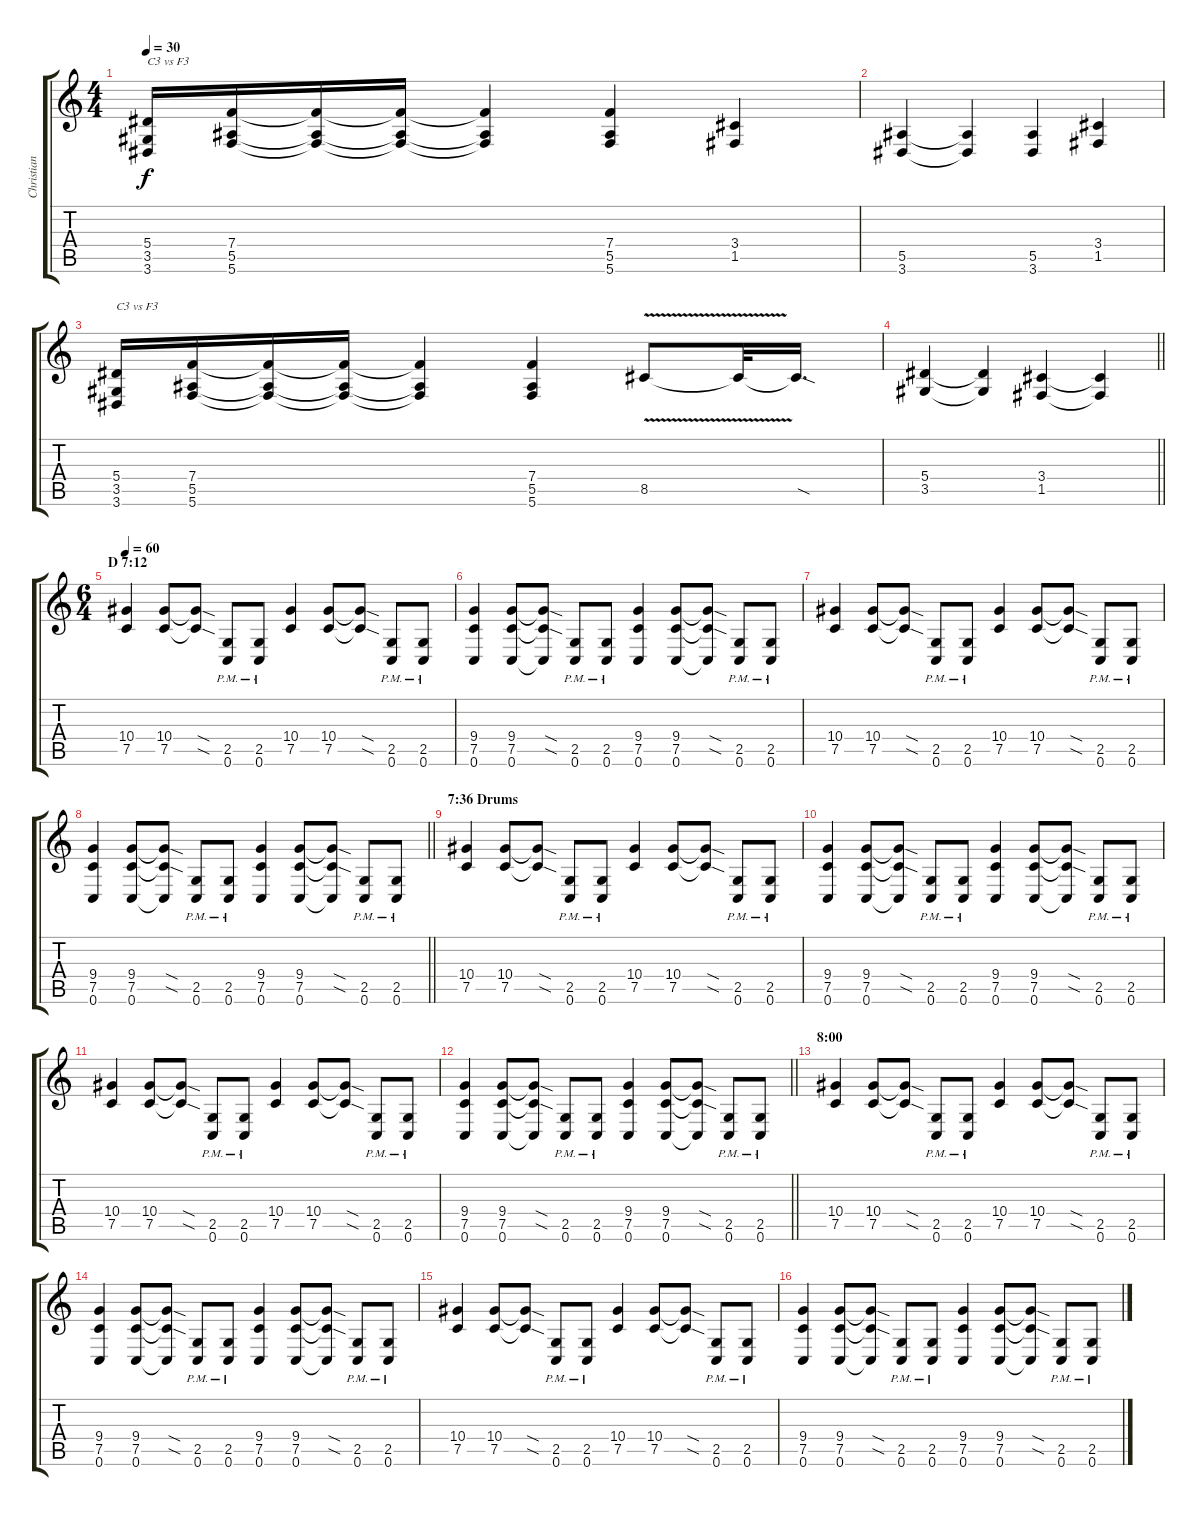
\track ("Christian Hector (Rhythm Guitar)" "Christian ") {instrument distortionguitar}
\staff {score tabs}
\tuning (C4 G3 Eb3 Bb2 F2 C2) {hide}
\ts (4 4)
\tempo 30
\clef g2
\ks c
(5.4 3.5 3.6).16{txt "C3 vs F3" dy f} (7.4 5.5 5.6).16 (7.4{t} 5.5{t} 5.6{t}).16 (7.4{t} 5.5{t} 5.6{t}).16 (7.4{t} 5.5{t} 5.6{t}).4 (7.4 5.5 5.6).4 (3.4 1.5).4 |
(5.5 3.6).4 (5.5{t} 3.6{t}).4 (5.5 3.6).4 (3.4 1.5).4 |
(5.4 3.5 3.6).16{txt "C3 vs F3"} (7.4 5.5 5.6).16 (7.4{t} 5.5{t} 5.6{t}).16 (7.4{t} 5.5{t} 5.6{t}).16 (7.4{t} 5.5{t} 5.6{t}).4 (7.4 5.5 5.6).4 8.5{v}.8 8.5{t}.32 8.5{sod t}.16{d} |
\barLineRight lightlight
(5.4 3.5).4 (5.4{t} 3.5{t}).4 (3.4 1.5).4 (3.4{t} 1.5{t}).4 |
\ts (6 4)
\section ("" "D 7:12")
\tempo 60
(10.4 7.5).4 (10.4 7.5).8 (10.4{sod t} 7.5{sod t}).8 (2.5{pm} 0.6{pm}).8 (2.5{pm} 0.6{pm}).8 (10.4 7.5).4 (10.4 7.5).8 (10.4{sod t} 7.5{sod t}).8 (2.5{pm} 0.6{pm}).8 (2.5{pm} 0.6{pm}).8 |
(9.4 7.5 0.6).4 (9.4 7.5 0.6).8 (9.4{sod t} 7.5{sod t} 0.6{t}).8 (2.5{pm} 0.6{pm}).8 (2.5{pm} 0.6{pm}).8 (9.4 7.5 0.6).4 (9.4 7.5 0.6).8 (9.4{sod t} 7.5{sod t} 0.6{t}).8 (2.5{pm} 0.6{pm}).8 (2.5{pm} 0.6{pm}).8 |
(10.4 7.5).4 (10.4 7.5).8 (10.4{sod t} 7.5{sod t}).8 (2.5{pm} 0.6{pm}).8 (2.5{pm} 0.6{pm}).8 (10.4 7.5).4 (10.4 7.5).8 (10.4{sod t} 7.5{sod t}).8 (2.5{pm} 0.6{pm}).8 (2.5{pm} 0.6{pm}).8 |
\barLineRight lightlight
(9.4 7.5 0.6).4 (9.4 7.5 0.6).8 (9.4{sod t} 7.5{sod t} 0.6{t}).8 (2.5{pm} 0.6{pm}).8 (2.5{pm} 0.6{pm}).8 (9.4 7.5 0.6).4 (9.4 7.5 0.6).8 (9.4{sod t} 7.5{sod t} 0.6{t}).8 (2.5{pm} 0.6{pm}).8 (2.5{pm} 0.6{pm}).8 |
\section ("" "7:36 Drums ")
(10.4 7.5).4 (10.4 7.5).8 (10.4{sod t} 7.5{sod t}).8 (2.5{pm} 0.6{pm}).8 (2.5{pm} 0.6{pm}).8 (10.4 7.5).4 (10.4 7.5).8 (10.4{sod t} 7.5{sod t}).8 (2.5{pm} 0.6{pm}).8 (2.5{pm} 0.6{pm}).8 |
(9.4 7.5 0.6).4 (9.4 7.5 0.6).8 (9.4{sod t} 7.5{sod t} 0.6{t}).8 (2.5{pm} 0.6{pm}).8 (2.5{pm} 0.6{pm}).8 (9.4 7.5 0.6).4 (9.4 7.5 0.6).8 (9.4{sod t} 7.5{sod t} 0.6{t}).8 (2.5{pm} 0.6{pm}).8 (2.5{pm} 0.6{pm}).8 |
(10.4 7.5).4 (10.4 7.5).8 (10.4{sod t} 7.5{sod t}).8 (2.5{pm} 0.6{pm}).8 (2.5{pm} 0.6{pm}).8 (10.4 7.5).4 (10.4 7.5).8 (10.4{sod t} 7.5{sod t}).8 (2.5{pm} 0.6{pm}).8 (2.5{pm} 0.6{pm}).8 |
\barLineRight lightlight
(9.4 7.5 0.6).4 (9.4 7.5 0.6).8 (9.4{sod t} 7.5{sod t} 0.6{t}).8 (2.5{pm} 0.6{pm}).8 (2.5{pm} 0.6{pm}).8 (9.4 7.5 0.6).4 (9.4 7.5 0.6).8 (9.4{sod t} 7.5{sod t} 0.6{t}).8 (2.5{pm} 0.6{pm}).8 (2.5{pm} 0.6{pm}).8 |
\section ("" "8:00")
(10.4 7.5).4 (10.4 7.5).8 (10.4{sod t} 7.5{sod t}).8 (2.5{pm} 0.6{pm}).8 (2.5{pm} 0.6{pm}).8 (10.4 7.5).4 (10.4 7.5).8 (10.4{sod t} 7.5{sod t}).8 (2.5{pm} 0.6{pm}).8 (2.5{pm} 0.6{pm}).8 |
(9.4 7.5 0.6).4 (9.4 7.5 0.6).8 (9.4{sod t} 7.5{sod t} 0.6{t}).8 (2.5{pm} 0.6{pm}).8 (2.5{pm} 0.6{pm}).8 (9.4 7.5 0.6).4 (9.4 7.5 0.6).8 (9.4{sod t} 7.5{sod t} 0.6{t}).8 (2.5{pm} 0.6{pm}).8 (2.5{pm} 0.6{pm}).8 |
(10.4 7.5).4 (10.4 7.5).8 (10.4{sod t} 7.5{sod t}).8 (2.5{pm} 0.6{pm}).8 (2.5{pm} 0.6{pm}).8 (10.4 7.5).4 (10.4 7.5).8 (10.4{sod t} 7.5{sod t}).8 (2.5{pm} 0.6{pm}).8 (2.5{pm} 0.6{pm}).8 |
(9.4 7.5 0.6).4 (9.4 7.5 0.6).8 (9.4{sod t} 7.5{sod t} 0.6{t}).8 (2.5{pm} 0.6{pm}).8 (2.5{pm} 0.6{pm}).8 (9.4 7.5 0.6).4 (9.4 7.5 0.6).8 (9.4{sod t} 7.5{sod t} 0.6{t}).8 (2.5{pm} 0.6{pm}).8 (2.5{pm} 0.6{pm}).8
